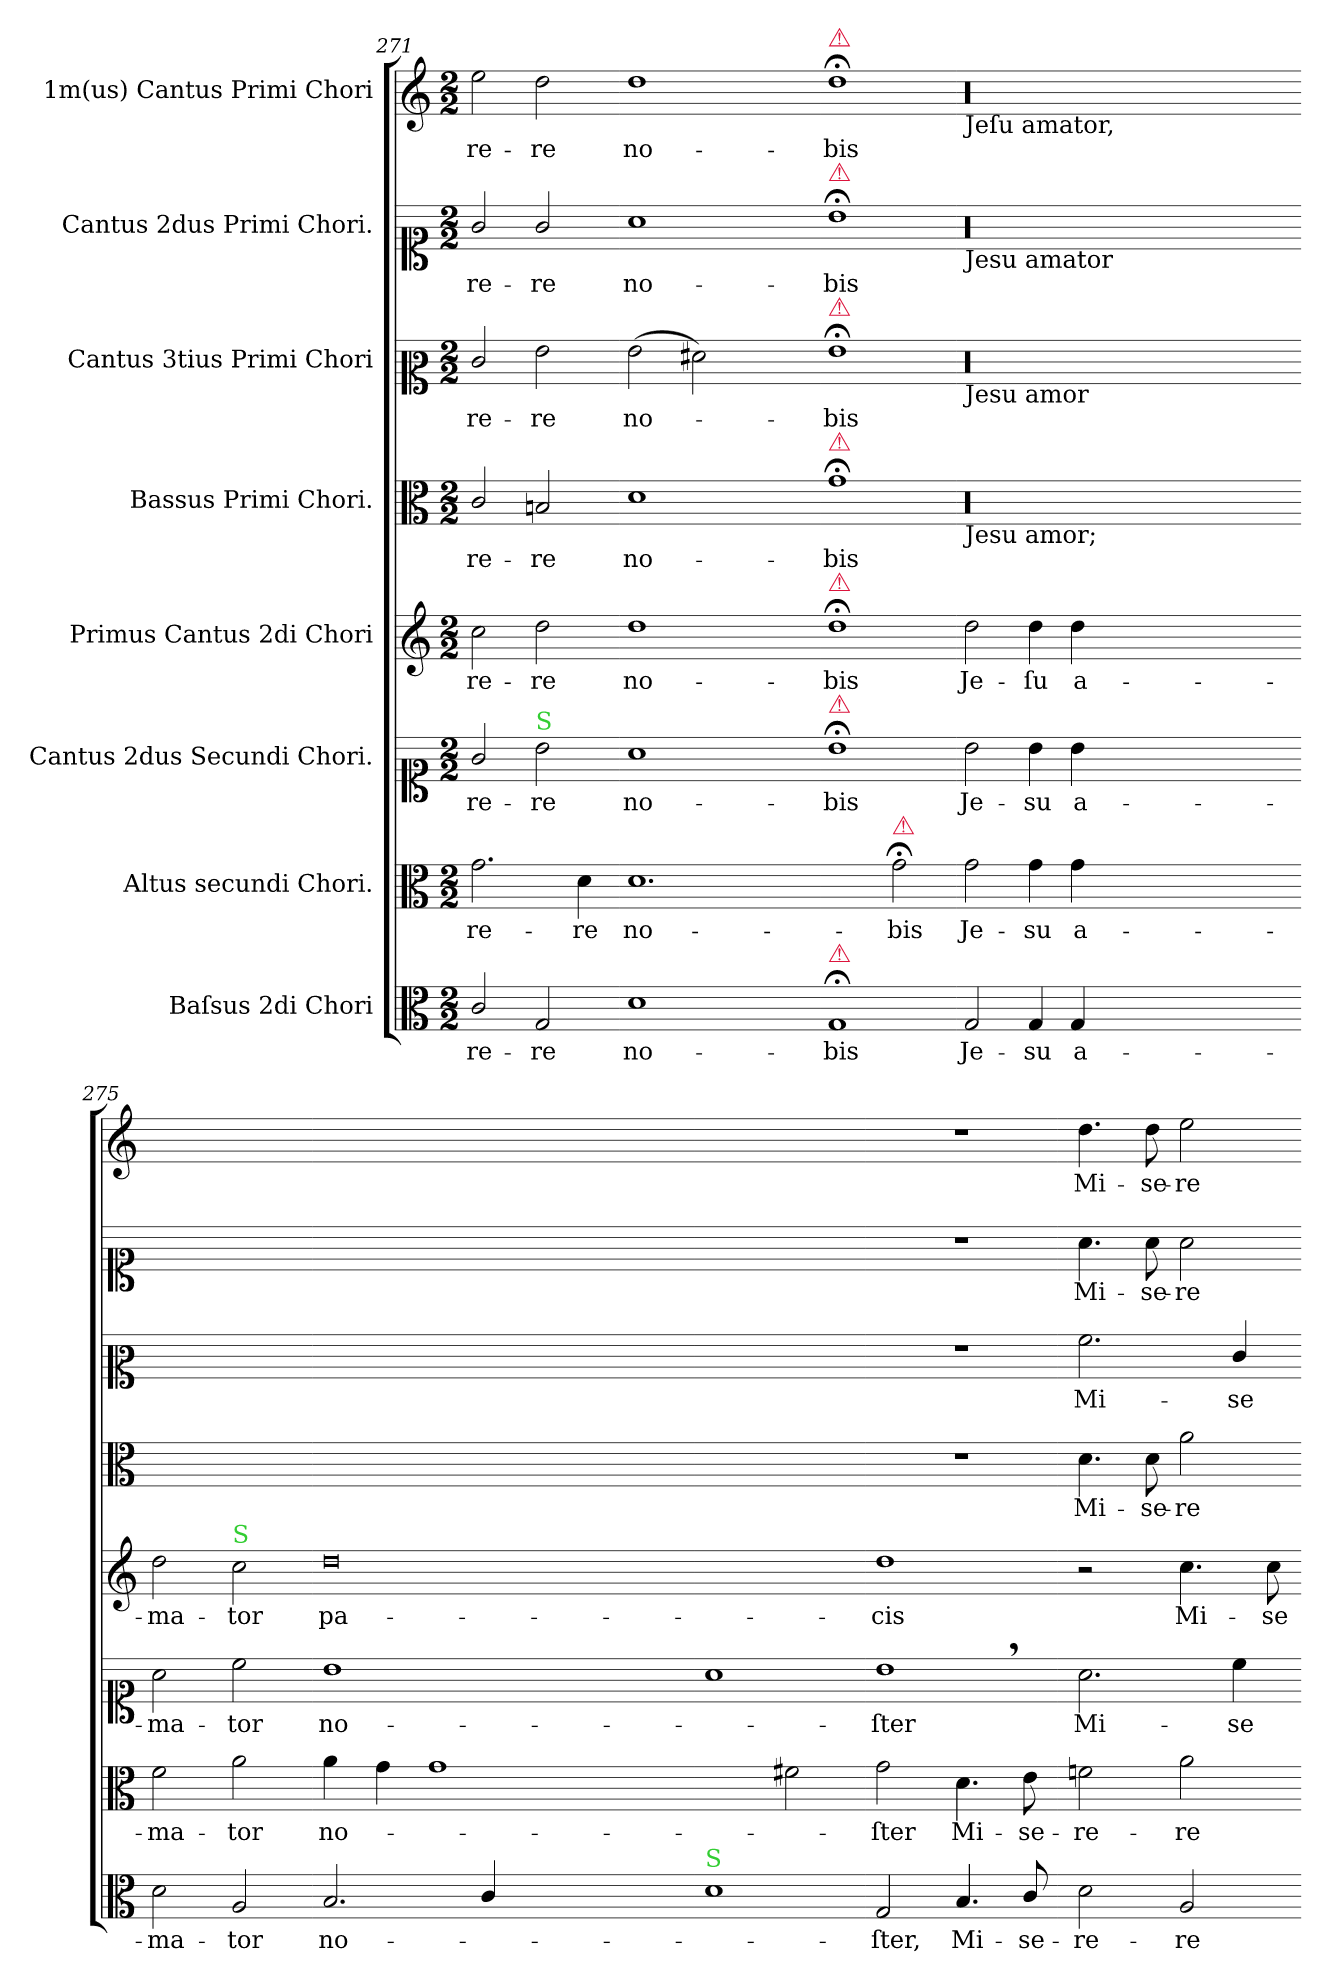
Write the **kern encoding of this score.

**kern	**text	**kern	**text	**kern	**text	**kern	**text	**kern	**text	**kern	**text	**kern	**text	**kern	**text
*part8	*part8	*part7	*part7	*part6	*part6	*part5	*part5	*part4	*part4	*part3	*part3	*part2	*part2	*part1	*part1
*staff8	*staff8	*staff7	*staff7	*staff6	*staff6	*staff5	*staff5	*staff4	*staff4	*staff3	*staff3	*staff2	*staff2	*staff1	*staff1
*I"Baſsus 2di Chori	*	*I"Altus secundi Chori.	*	*I"Cantus 2dus Secundi Chori.	*	*I"Primus Cantus 2di Chori	*	*I"Bassus Primi Chori.	*	*I"Cantus 3tius Primi Chori	*	*I"Cantus 2dus Primi Chori.	*	*I"1m(us) Cantus Primi Chori	*
*clefC3	*	*clefC3	*	*clefC1	*	*clefG2	*	*clefC3	*	*clefC2	*	*clefC1	*	*clefG2	*
*k[]	*	*k[]	*	*k[]	*	*k[]	*	*k[]	*	*k[]	*	*k[]	*	*k[]	*
*M2/2	*	*M2/2	*	*M2/2	*	*M2/2	*	*M2/2	*	*M2/2	*	*M2/2	*	*M2/2	*
=271	=271	=271	=271	=271	=271	=271	=271	=271	=271	=271	=271	=271	=271	=271	=271
2c/	-re-	2.g\	-re-	2g/	-re-	2cc\	-re-	2c/	-re-	2e/	-re-	2g/	-re-	2ee\	-re-
!	!	!	!	!LO:TX:a:color=limegreen:t=S	!	!	!	!	!	!	!	!	!	!	!
2G/	-re	.	.	2b\	-re	2dd\	-re	2Bn/	-re	2g\	-re	2g/	-re	2dd\	-re
.	.	4d\	-re	.	.	.	.	.	.	.	.	.	.	.	.
=272-	=272-	=272-	=272-	=272-	=272-	=272-	=272-	=272-	=272-	=272-	=272-	=272-	=272-	=272-	=272-
1d	no-	1.d	no-	1a	no-	1dd	no-	1d	no-	(2g\	no-	1a	no-	1dd	no-
.	.	.	.	.	.	.	.	.	.	2f#X\)	.	.	.	.	.
2ryy	.	.	.	2ryy	.	2ryy	.	2ryy	.	2ryy	.	2ryy	.	2ryy	.
=273-	=273-	=273-	=273-	=273-	=273-	=273-	=273-	=273-	=273-	=273-	=273-	=273-	=273-	=273-	=273-
!	!	!	!	!	!	!	!	!	!	!	!	!	!	!LO:TX:a:color=crimson:t=⚠	!
!	!	!	!	!	!	!	!	!	!	!	!	!LO:TX:a:color=crimson:t=⚠	!	!	!
!	!	!	!	!	!	!	!	!	!	!LO:TX:a:color=crimson:t=⚠	!	!	!	!	!
!	!	!	!	!	!	!	!	!LO:TX:a:color=crimson:t=⚠	!	!	!	!	!	!	!
!	!	!	!	!	!	!LO:TX:a:color=crimson:t=⚠	!	!	!	!	!	!	!	!	!
!	!	!	!	!LO:TX:a:color=crimson:t=⚠	!	!	!	!	!	!	!	!	!	!	!
!LO:TX:a:color=crimson:t=⚠	!	!	!	!	!	!	!	!	!	!	!	!	!	!	!
1G;<	-bis	2ryy	.	1b;	-bis	1dd;	-bis	1g;	-bis	1g;	-bis	1b;	-bis	1dd;	-bis
!	!	!LO:TX:a:color=crimson:t=⚠	!	!	!	!	!	!	!	!	!	!	!	!	!
.	.	2g;\	-bis	.	.	.	.	.	.	.	.	.	.	.	.
=274-	=274-	=274-	=274-	=274-	=274-	=274-	=274-	=274-	=274-	=274-	=274-	=274-	=274-	=274-	=274-
!	!	!	!	!	!	!	!	!	!	!	!	!	!	!LO:TX:b:t=Jeſu amator,	!
!	!	!	!	!	!	!	!	!	!	!	!	!LO:TX:b:t=Jesu amator	!	!	!
!	!	!	!	!	!	!	!	!	!	!LO:TX:b:t=Jesu amor	!	!	!	!	!
!	!	!	!	!	!	!	!	!LO:TX:b:t=Jesu amor;	!	!	!	!	!	!	!
2G/	Je-	2g\	Je-	2b\	Je-	2dd\	Je-	00r	.	00r	.	00r	.	00r	.
4G/	-su	4g\	-su	4b\	-su	4dd\	-ſu	.	.	.	.	.	.	.	.
4G/	a-	4g\	a-	4b\	a-	4dd\	a-	.	.	.	.	.	.	.	.
0.ryy	.	0.ryy	.	0.ryy	.	0.ryy	.	.	.	.	.	.	.	.	.
=275-	=275-	=275-	=275-	=275-	=275-	=275-	=275-	=275-	=275-	=275-	=275-	=275-	=275-	=275-	=275-
2d\	-ma-	2f\	-ma-	2a\	-ma-	2dd\	-ma-	1ryy	.	1ryy	.	1ryy	.	1ryy	.
!	!	!	!	!	!	!LO:TX:a:color=limegreen:t=S	!	!	!	!	!	!	!	!	!
2A/	-tor	2a\	-tor	2cc\	-tor	2cc\	-tor	.	.	.	.	.	.	.	.
=276-	=276-	=276-	=276-	=276-	=276-	=276-	=276-	=276-	=276-	=276-	=276-	=276-	=276-	=276-	=276-
2.B/	no-	4a\	no-	1b	no-	0dd	pa-	0ryy	.	0ryy	.	0ryy	.	0ryy	.
.	.	4g\	.	.	.	.	.	.	.	.	.	.	.	.	.
.	.	1g\	.	.	.	.	.	.	.	.	.	.	.	.	.
4c/	.	.	.	.	.	.	.	.	.	.	.	.	.	.	.
1ryy	.	.	.	1ryy	.	.	.	.	.	.	.	.	.	.	.
.	.	2ryy	.	.	.	.	.	.	.	.	.	.	.	.	.
=277-	=277-	=277-	=277-	=277-	=277-	=277-	=277-	=277-	=277-	=277-	=277-	=277-	=277-	=277-	=277-
!LO:TX:a:color=limegreen:t=S	!	!	!	!	!	!	!	!	!	!	!	!	!	!	!
1d	.	2ryy	.	1a	.	1ryy	.	1ryy	.	1ryy	.	1ryy	.	1ryy	.
.	.	2f#X\	.	.	.	.	.	.	.	.	.	.	.	.	.
=278-	=278-	=278-	=278-	=278-	=278-	=278-	=278-	=278-	=278-	=278-	=278-	=278-	=278-	=278-	=278-
2G/	-ſter,	2g\	-ſter	1b,	-ſter	1dd	-cis	1r	.	1r	.	1r	.	1r	.
4.B/	Mi-	4.d\	Mi-	.	.	.	.	.	.	.	.	.	.	.	.
8c/	-se-	8e\	-se-	.	.	.	.	.	.	.	.	.	.	.	.
=279-	=279-	=279-	=279-	=279-	=279-	=279-	=279-	=279-	=279-	=279-	=279-	=279-	=279-	=279-	=279-
2d\	-re-	2fn\	-re-	2.a\	Mi-	2r	.	4.d\	Mi-	2.a\	Mi-	4.a\	Mi-	4.dd\	Mi-
.	.	.	.	.	.	.	.	8d\	-se-	.	.	8a\	-se-	8dd\	-se-
2A/	-re	2a\	-re	.	.	4.cc\	Mi-	2a\	-re-	.	.	2a\	-re-	2ee\	-re-
.	.	.	.	4cc\	-se-	.	.	.	.	4e/	-se-	.	.	.	.
.	.	.	.	.	.	8cc\	-se-	.	.	.	.	.	.	.	.
=-	=-	=-	=-	=-	=-	=-	=-	=-	=-	=-	=-	=-	=-	=-	=-
*-	*-	*-	*-	*-	*-	*-	*-	*-	*-	*-	*-	*-	*-	*-	*-
